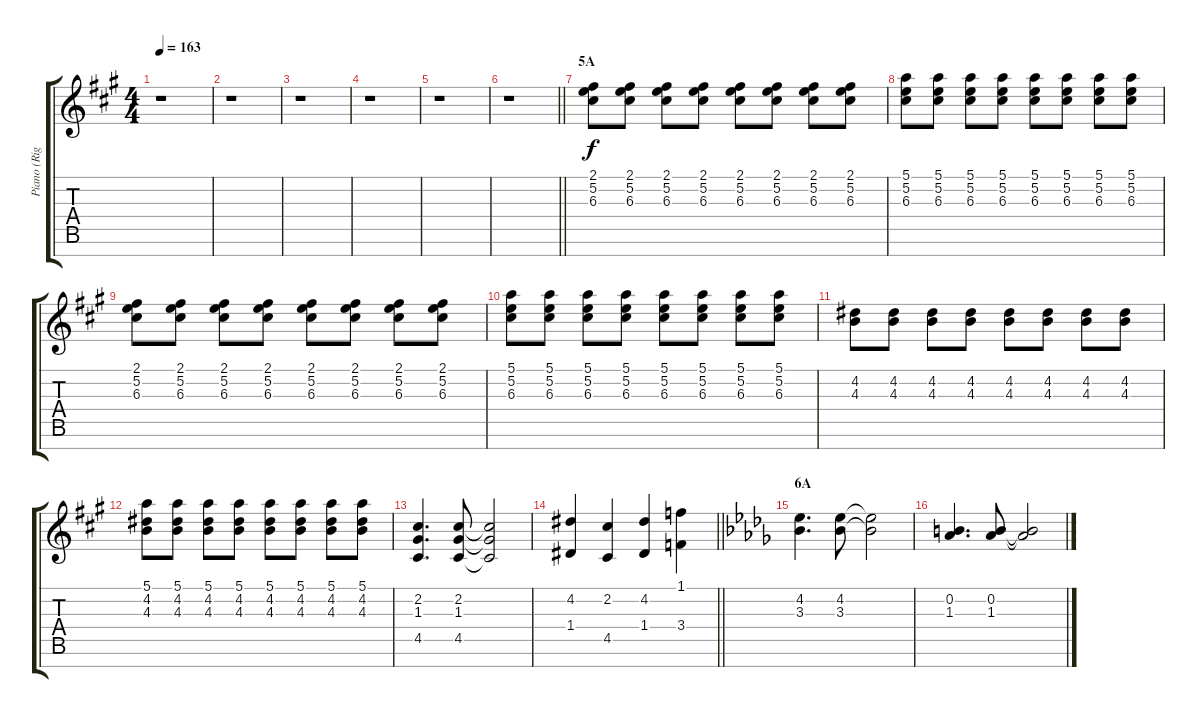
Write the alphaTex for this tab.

\track ("Piano (Right Hand)" "Piano (Rig") {instrument acousticgrandpiano}
\staff {score tabs}
\tuning (E5 B4 G4 D4 A3 E3 B2) {hide}
\ts (4 4)
\tempo 163
\clef g2
\ks a
r.1{dy f} |
r.1 |
r.1 |
r.1 |
r.1 |
\barLineRight lightlight
r.1 |
\section ("" "5A")
(2.1 5.2 6.3).8 (2.1 5.2 6.3).8 (2.1 5.2 6.3).8 (2.1 5.2 6.3).8 (2.1 5.2 6.3).8 (2.1 5.2 6.3).8 (2.1 5.2 6.3).8 (2.1 5.2 6.3).8 |
(5.1 5.2 6.3).8 (5.1 5.2 6.3).8 (5.1 5.2 6.3).8 (5.1 5.2 6.3).8 (5.1 5.2 6.3).8 (5.1 5.2 6.3).8 (5.1 5.2 6.3).8 (5.1 5.2 6.3).8 |
(2.1 5.2 6.3).8 (2.1 5.2 6.3).8 (2.1 5.2 6.3).8 (2.1 5.2 6.3).8 (2.1 5.2 6.3).8 (2.1 5.2 6.3).8 (2.1 5.2 6.3).8 (2.1 5.2 6.3).8 |
(5.1 5.2 6.3).8 (5.1 5.2 6.3).8 (5.1 5.2 6.3).8 (5.1 5.2 6.3).8 (5.1 5.2 6.3).8 (5.1 5.2 6.3).8 (5.1 5.2 6.3).8 (5.1 5.2 6.3).8 |
(4.2 4.3).8 (4.2 4.3).8 (4.2 4.3).8 (4.2 4.3).8 (4.2 4.3).8 (4.2 4.3).8 (4.2 4.3).8 (4.2 4.3).8 |
(5.1 4.2 4.3).8 (5.1 4.2 4.3).8 (5.1 4.2 4.3).8 (5.1 4.2 4.3).8 (5.1 4.2 4.3).8 (5.1 4.2 4.3).8 (5.1 4.2 4.3).8 (5.1 4.2 4.3).8 |
(2.2 1.3 4.5).4{d} (2.2 1.3 4.5).8 (2.2{t} 1.3{t} 4.5{t}).2 |
\barLineRight lightlight
(4.2 1.4).4 (2.2 4.5).4 (4.2 1.4).4 (1.1 3.4).4 |
\section ("" "6A")
\ks db
(4.2 3.3).4{d} (4.2 3.3).8 (4.2{t} 3.3{t}).2 |
(0.2 1.3).4{d} (0.2 1.3).8 (0.2{t} 1.3{t}).2
